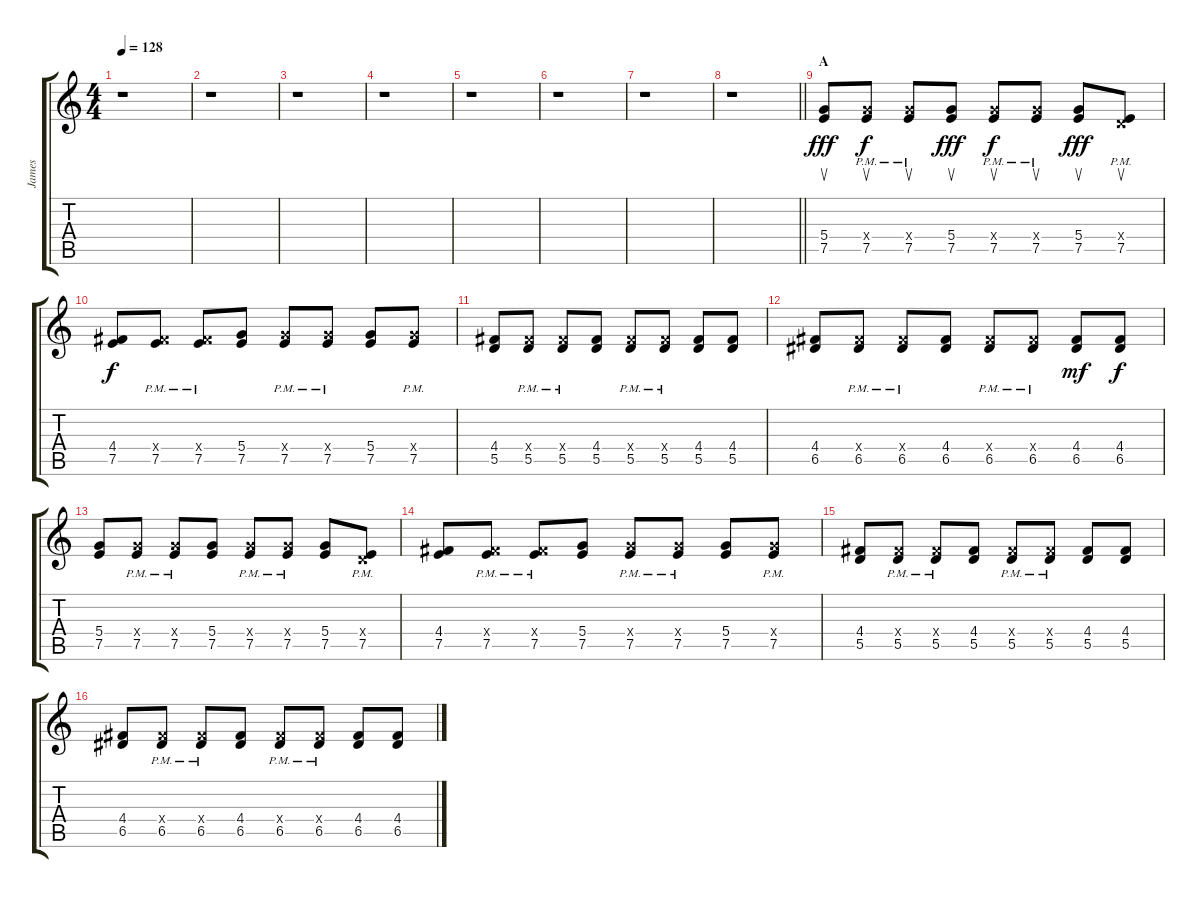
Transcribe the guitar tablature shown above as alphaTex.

\track ("James" "James") {instrument distortionguitar}
\staff {score tabs}
\tuning (E4 B3 G3 D3 A2 E2) {hide}
\ts (4 4)
\tempo 128
\clef g2
\ks c
r.1{dy fff} |
r.1 |
r.1 |
r.1 |
r.1 |
r.1 |
r.1 |
\barLineRight lightlight
r.1 |
\section ("" "A")
(5.4 7.5).8{su} (5.4{pm x} 7.5{pm}).8{su dy f} (5.4{pm x} 7.5{pm}).8{su} (5.4 7.5).8{su dy fff} (5.4{pm x} 7.5{pm}).8{su dy f} (5.4{pm x} 7.5{pm}).8{su} (5.4 7.5).8{su dy fff} (0.4{x} 7.5{pm}).8{su} |
(4.4 7.5).8{dy f} (4.4{pm x} 7.5{pm}).8 (4.4{pm x} 7.5{pm}).8 (5.4 7.5).8 (5.4{pm x} 7.5{pm}).8 (5.4{pm x} 7.5{pm}).8 (5.4 7.5).8 (5.4{x} 7.5{pm}).8 |
(4.4 5.5).8 (4.4{x} 5.5{pm}).8 (4.4{x} 5.5{pm}).8 (4.4 5.5).8 (4.4{x} 5.5{pm}).8 (4.4{x} 5.5{pm}).8 (4.4 5.5).8 (4.4 5.5).8 |
(4.4 6.5).8 (4.4{x} 6.5{pm}).8 (4.4{x} 6.5{pm}).8 (4.4 6.5).8 (4.4{x} 6.5{pm}).8 (4.4{x} 6.5{pm}).8 (4.4 6.5).8{dy mf} (4.4 6.5).8{dy f} |
(5.4 7.5).8 (5.4{pm x} 7.5{pm}).8 (5.4{pm x} 7.5{pm}).8 (5.4 7.5).8 (5.4{pm x} 7.5{pm}).8 (5.4{pm x} 7.5{pm}).8 (5.4 7.5).8 (0.4{x} 7.5{pm}).8 |
(4.4 7.5).8 (4.4{pm x} 7.5{pm}).8 (4.4{pm x} 7.5{pm}).8 (5.4 7.5).8 (5.4{pm x} 7.5{pm}).8 (5.4{pm x} 7.5{pm}).8 (5.4 7.5).8 (5.4{x} 7.5{pm}).8 |
(4.4 5.5).8 (4.4{x} 5.5{pm}).8 (4.4{x} 5.5{pm}).8 (4.4 5.5).8 (4.4{x} 5.5{pm}).8 (4.4{x} 5.5{pm}).8 (4.4 5.5).8 (4.4 5.5).8 |
(4.4 6.5).8 (4.4{x} 6.5{pm}).8 (4.4{x} 6.5{pm}).8 (4.4 6.5).8 (4.4{x} 6.5{pm}).8 (4.4{x} 6.5{pm}).8 (4.4 6.5).8 (4.4 6.5).8
